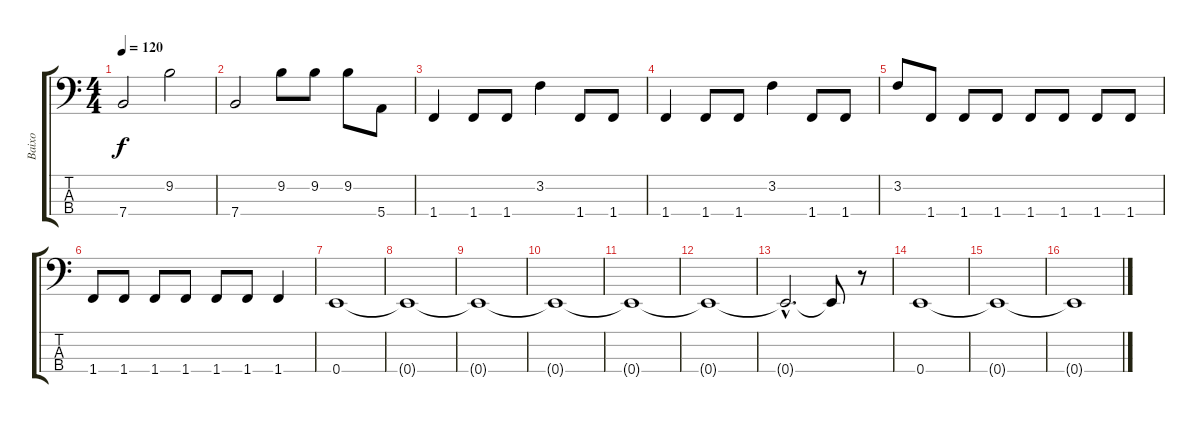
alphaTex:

\track ("Baixo" "Baixo") {instrument electricbasspick}
\staff {score tabs}
\tuning (G2 D2 A1 E1) {hide}
\ts (4 4)
\tempo 120
\clef f4
\ks c
7.4.2{dy f} 9.2.2 |
7.4.2 9.2.8 9.2.8 9.2.8 5.4.8 |
1.4.4 1.4.8 1.4.8 3.2.4 1.4.8 1.4.8 |
1.4.4 1.4.8 1.4.8 3.2.4 1.4.8 1.4.8 |
3.2.8 1.4.8 1.4.8 1.4.8 1.4.8 1.4.8 1.4.8 1.4.8 |
1.4.8 1.4.8 1.4.8 1.4.8 1.4.8 1.4.8 1.4.4 |
0.4.1 |
0.4{t}.1 |
0.4{t}.1 |
0.4{t}.1 |
0.4{t}.1 |
0.4{t}.1 |
0.4{hac t}.2{d} 0.4{t}.8 r.8 |
0.4.1 |
0.4{t}.1 |
0.4{t}.1
